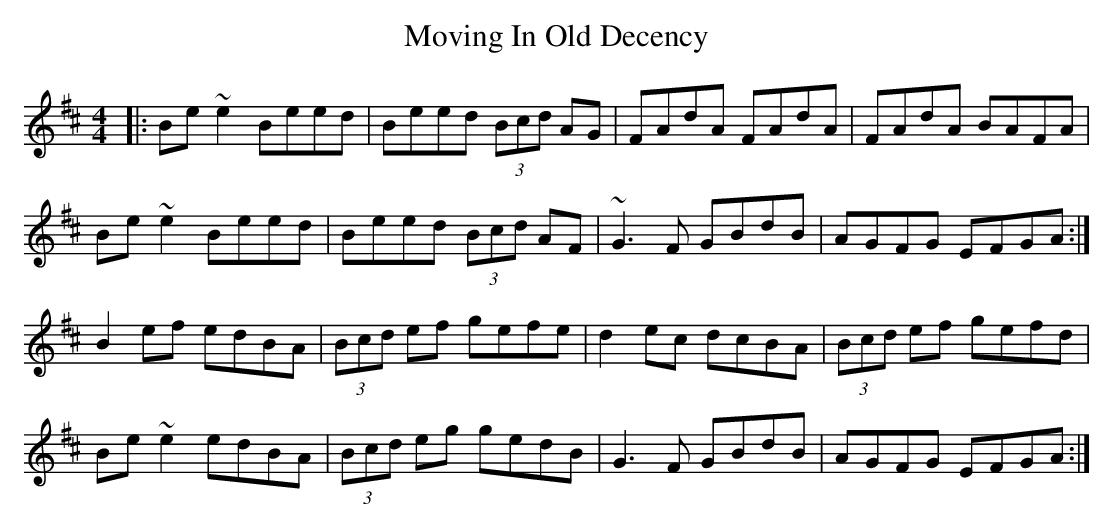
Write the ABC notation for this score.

X:1
T: Moving In Old Decency
M: 4/4
L: 1/8
K: Edor
|:Be~e2 Beed|Beed (3Bcd AG|FAdA FAdA|FAdA BAFA|
Be~e2 Beed|Beed (3Bcd AF|~G3F GBdB|AGFG EFGA:|
B2ef edBA|(3Bcd ef gefe|d2ec dcBA|(3Bcd ef gefd|
Be~e2 edBA|(3Bcd eg gedB|G3F GBdB|AGFG EFGA:|
